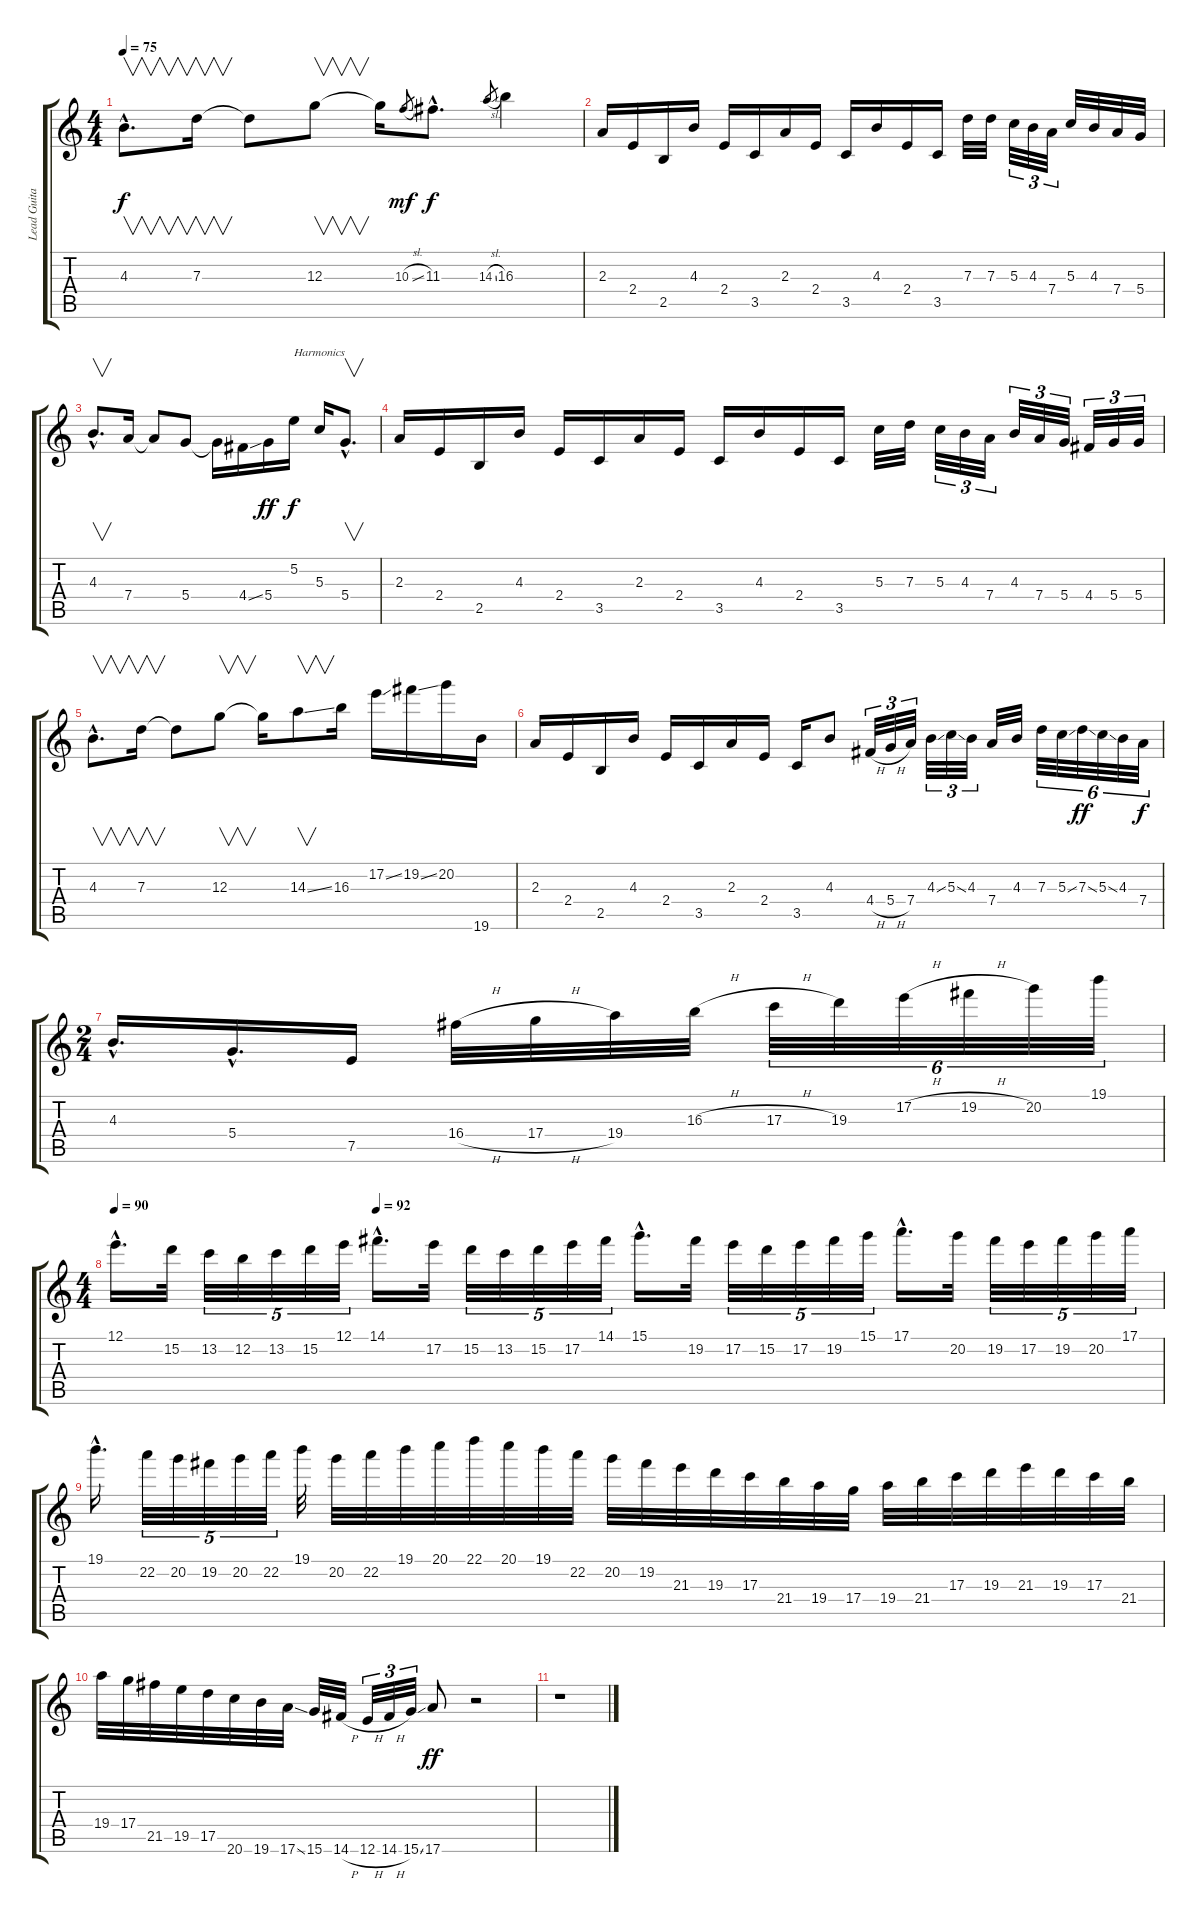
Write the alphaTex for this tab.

\track ("Lead Guitar I" "Lead Guita") {instrument overdrivenguitar}
\staff {score tabs}
\tuning (E4 B3 G3 D3 A2 E2) {hide}
\ts (4 4)
\tempo 75
\clef g2
\ks c
4.3{hac}.8{v d dy f} 7.3.16{v} 7.3{t}.8 12.3.8{v} 12.3{t}.16 10.3{sl}.8{gr dy mf} 11.3{hac}.8{d dy f} 14.3{sl}.8{gr} 16.3.4 |
2.3.16 2.4.16 2.5.16 4.3.16 2.4.16 3.5.16 2.3.16 2.4.16 3.5.16 4.3.16 2.4.16 3.5.16 7.3.32 7.3.32 5.3.32{tu (3 2)} 4.3.32{tu (3 2)} 7.4.32{tu (3 2)} 5.3.32 4.3.32 7.4.32 5.4.32 |
4.3{hac}.8{v d} 7.4.16 7.4{t}.8 5.4.8 5.4{t}.16 4.4{ss}.16 5.4.16{dy ff} 5.2.16{txt "Harmonics" dy f instrument guitarharmonics} 5.3.16 5.4{hac}.8{v d} |
2.3.16{instrument overdrivenguitar} 2.4.16 2.5.16 4.3.16 2.4.16 3.5.16 2.3.16 2.4.16 3.5.16 4.3.16 2.4.16 3.5.16 5.3.32 7.3.32 5.3.32{tu (3 2)} 4.3.32{tu (3 2)} 7.4.32{tu (3 2)} 4.3.32{tu (3 2)} 7.4.32{tu (3 2)} 5.4.32{tu (3 2)} 4.4.32{tu (3 2)} 5.4.32{tu (3 2)} 5.4.32{tu (3 2)} |
4.3{hac}.8{v d} 7.3.16{v} 7.3{t}.8 12.3.8{v} 12.3{t}.16 14.3{ss}.8{v} 16.3.16 17.2{ss}.16 19.2{ss}.16 20.2.16 19.6.16 |
2.3.16 2.4.16 2.5.16 4.3.16 2.4.16 3.5.16 2.3.16 2.4.16 3.5.16 4.3.8 4.4{h}.32{tu (3 2)} 5.4{h}.32{tu (3 2)} 7.4.32{tu (3 2)} 4.3{ss}.32{tu (3 2)} 5.3{ss}.32{tu (3 2)} 4.3.32{tu (3 2)} 7.4.32 4.3.32 7.3.32{tu (6 4)} 5.3{ss}.32{tu (6 4)} 7.3{ss}.32{tu (6 4) dy ff} 5.3{ss}.32{tu (6 4)} 4.3.32{tu (6 4)} 7.4.32{tu (6 4) dy f} |
\ts (2 4)
4.3{hac}.16{d} 5.4{hac}.16{d} 7.5.16 16.4{h}.32 17.4{h}.32 19.4.32 16.3{h}.32 17.3{h}.32{tu (6 4)} 19.3.32{tu (6 4)} 17.2{h}.32{tu (6 4)} 19.2{h}.32{tu (6 4)} 20.2.32{tu (6 4)} 19.1.32{tu (6 4)} |
\ts (4 4)
\tempo 90
\tempo (92 0.25)
12.1{hac}.16{d} 15.2.32 13.2.32{tu (5 4)} 12.2.32{tu (5 4)} 13.2.32{tu (5 4)} 15.2.32{tu (5 4)} 12.1.32{tu (5 4)} 14.1{hac}.16{d} 17.2.32 15.2.32{tu (5 4)} 13.2.32{tu (5 4)} 15.2.32{tu (5 4)} 17.2.32{tu (5 4)} 14.1.32{tu (5 4)} 15.1{hac}.16{d} 19.2.32 17.2.32{tu (5 4)} 15.2.32{tu (5 4)} 17.2.32{tu (5 4)} 19.2.32{tu (5 4)} 15.1.32{tu (5 4)} 17.1{hac}.16{d} 20.2.32 19.2.32{tu (5 4)} 17.2.32{tu (5 4)} 19.2.32{tu (5 4)} 20.2.32{tu (5 4)} 17.1.32{tu (5 4)} |
19.1{hac}.16{d} 22.2.32{tu (5 4)} 20.2.32{tu (5 4)} 19.2.32{tu (5 4)} 20.2.32{tu (5 4)} 22.2.32{tu (5 4)} 19.1.32 20.2.32 22.2.32 19.1.32 20.1.32 22.1.32 20.1.32 19.1.32 22.2.32 20.2.32 19.2.32 21.3.32 19.3.32 17.3.32 21.4.32 19.4.32 17.4.32 19.4.32 21.4.32 17.3.32 19.3.32 21.3.32 19.3.32 17.3.32 21.4.32 |
19.4.32 17.4.32 21.5.32 19.5.32 17.5.32 20.6.32 19.6.32 17.6{ss}.32 15.6.32 14.6{h}.32 12.6{h}.32{tu (3 2)} 14.6{h}.32{tu (3 2)} 15.6{ss}.32{tu (3 2)} 17.6.8{dy ff} r.2 |
r.1
